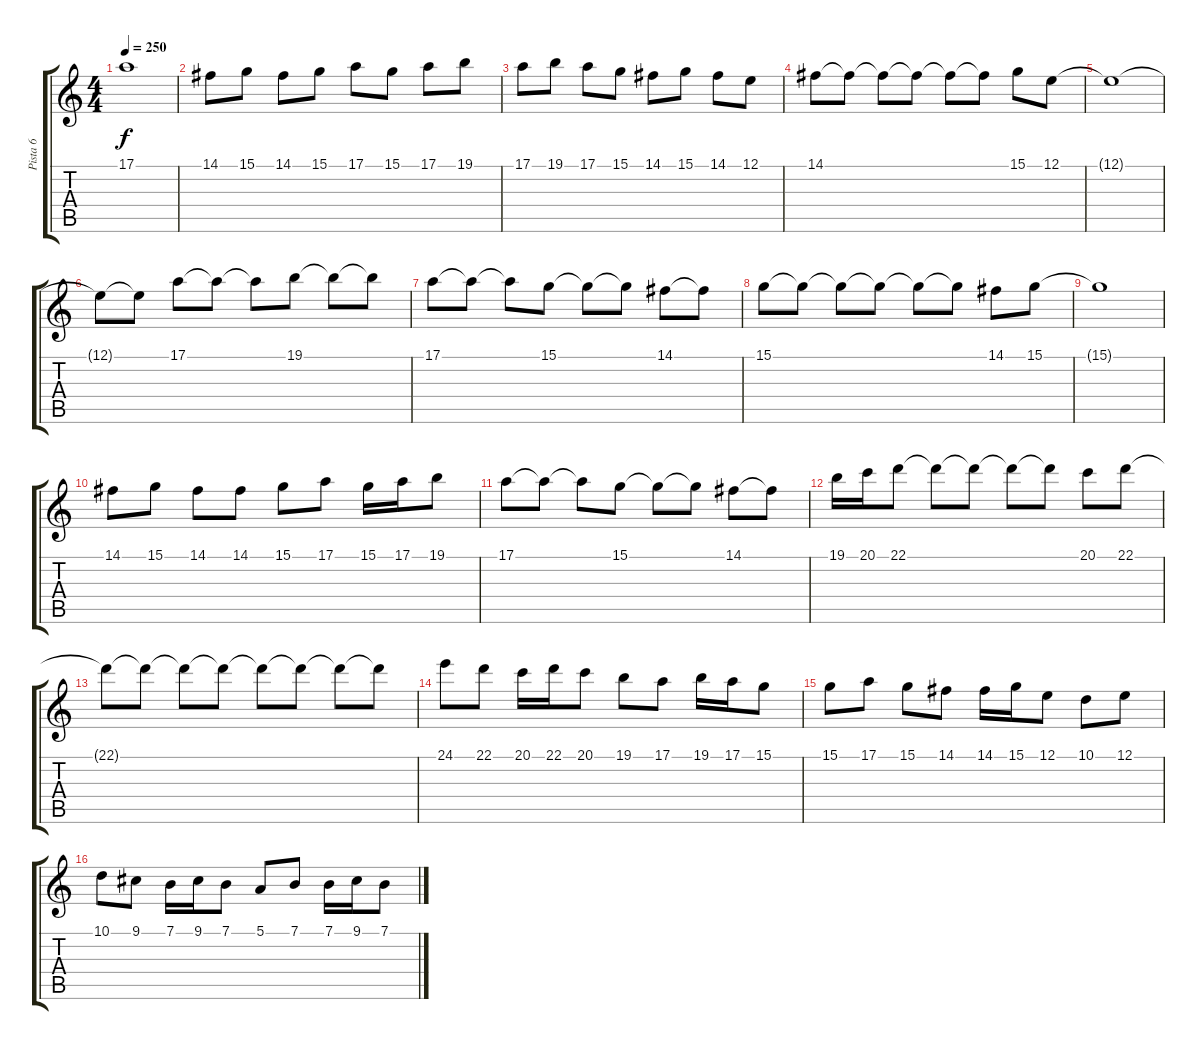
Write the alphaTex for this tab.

\track ("Pista 6" "Pista 6") {instrument flute}
\staff {score tabs}
\tuning (E4 B3 G3 D3 A2 E2) {hide}
\ts (4 4)
\tempo 250
\clef g2
\ks c
17.1{t}.1{dy f} |
14.1.8 15.1.8 14.1.8 15.1.8 17.1.8 15.1.8 17.1.8 19.1.8 |
17.1.8 19.1.8 17.1.8 15.1.8 14.1.8 15.1.8 14.1.8 12.1.8 |
14.1.8 14.1{t}.8 14.1{t}.8 14.1{t}.8 14.1{t}.8 14.1{t}.8 15.1.8 12.1.8 |
12.1{t}.1 |
12.1{t}.8 12.1{t}.8 17.1.8 17.1{t}.8 17.1{t}.8 19.1.8 19.1{t}.8 19.1{t}.8 |
17.1.8 17.1{t}.8 17.1{t}.8 15.1.8 15.1{t}.8 15.1{t}.8 14.1.8 14.1{t}.8 |
15.1.8 15.1{t}.8 15.1{t}.8 15.1{t}.8 15.1{t}.8 15.1{t}.8 14.1.8 15.1.8 |
15.1{t}.1 |
14.1.8 15.1.8 14.1.8 14.1.8 15.1.8 17.1.8 15.1.16 17.1.16 19.1.8 |
17.1.8 17.1{t}.8 17.1{t}.8 15.1.8 15.1{t}.8 15.1{t}.8 14.1.8 14.1{t}.8 |
19.1.16 20.1.16 22.1.8 22.1{t}.8 22.1{t}.8 22.1{t}.8 22.1{t}.8 20.1.8 22.1.8 |
22.1{t}.8 22.1{t}.8 22.1{t}.8 22.1{t}.8 22.1{t}.8 22.1{t}.8 22.1{t}.8 22.1{t}.8 |
24.1.8 22.1.8 20.1.16 22.1.16 20.1.8 19.1.8 17.1.8 19.1.16 17.1.16 15.1.8 |
15.1.8 17.1.8 15.1.8 14.1.8 14.1.16 15.1.16 12.1.8 10.1.8 12.1.8 |
10.1.8 9.1.8 7.1.16 9.1.16 7.1.8 5.1.8 7.1.8 7.1.16 9.1.16 7.1.8
